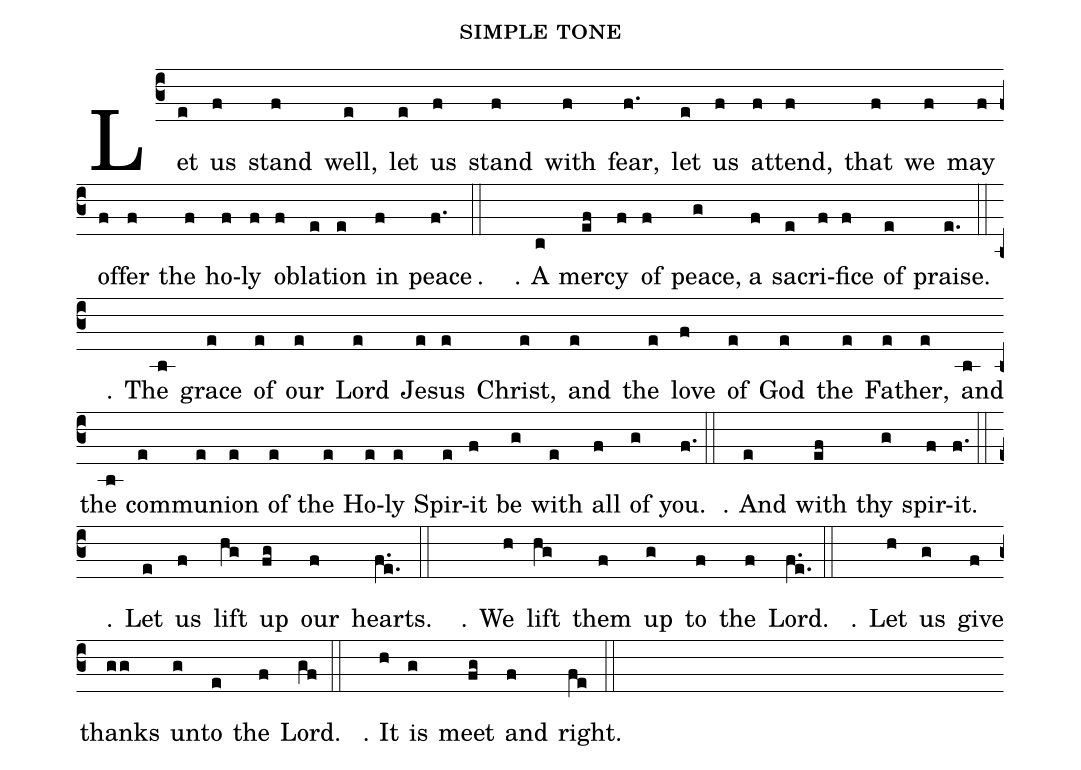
name: simple tone;
%%
(c3)
Let(e) us(f) stand(f) well,(e) let(e) us(f) stand(f) with(f) fear,(f.) let(e) us(f) at(f)tend,(f) that(f) we(f) may(f) of(f)fer(f) the(f) ho(f)ly(f) ob(f)la(e)tion(e) in(f) peace(f.).

(::)
℟.() A(c) mer(ef)cy(f) of(f) peace(g), a(f) sac(e)ri(f)fice(f) of(e) praise.(e.)

(::)
℣.() The(b) grace(e) of(e) our(e) Lord(e) Je(e)sus(e) Christ,(e) and(e) the(e) love(f) of(e) God(e) the(e) Fa(e)ther,(e) and(b) the(b) com(e)mu(e)nion(e) of(e) the(e) Ho(e)ly(e) Spir(e)it(f) be(g) with(e) all(f) of(g) you.(f.)

(::)
℟.() And(e) with(ef) thy(g) spir(f)it.(f.)

(::)
℣.() Let(e) us(f) lift(hg) up(fg) our(f) hearts.(f.e.)

(::)
℟.() We(h) lift(hg) them(f) up(g) to(f) the(f) Lord.(f.e.)

(::)
℣.() Let(h) us(g) give(f) thanks(gg) un(g)to(e) the(f) Lord.(gf)

(::)
℟(). It(h) is(g) meet(fg) and(f) right.(fe) (::)
